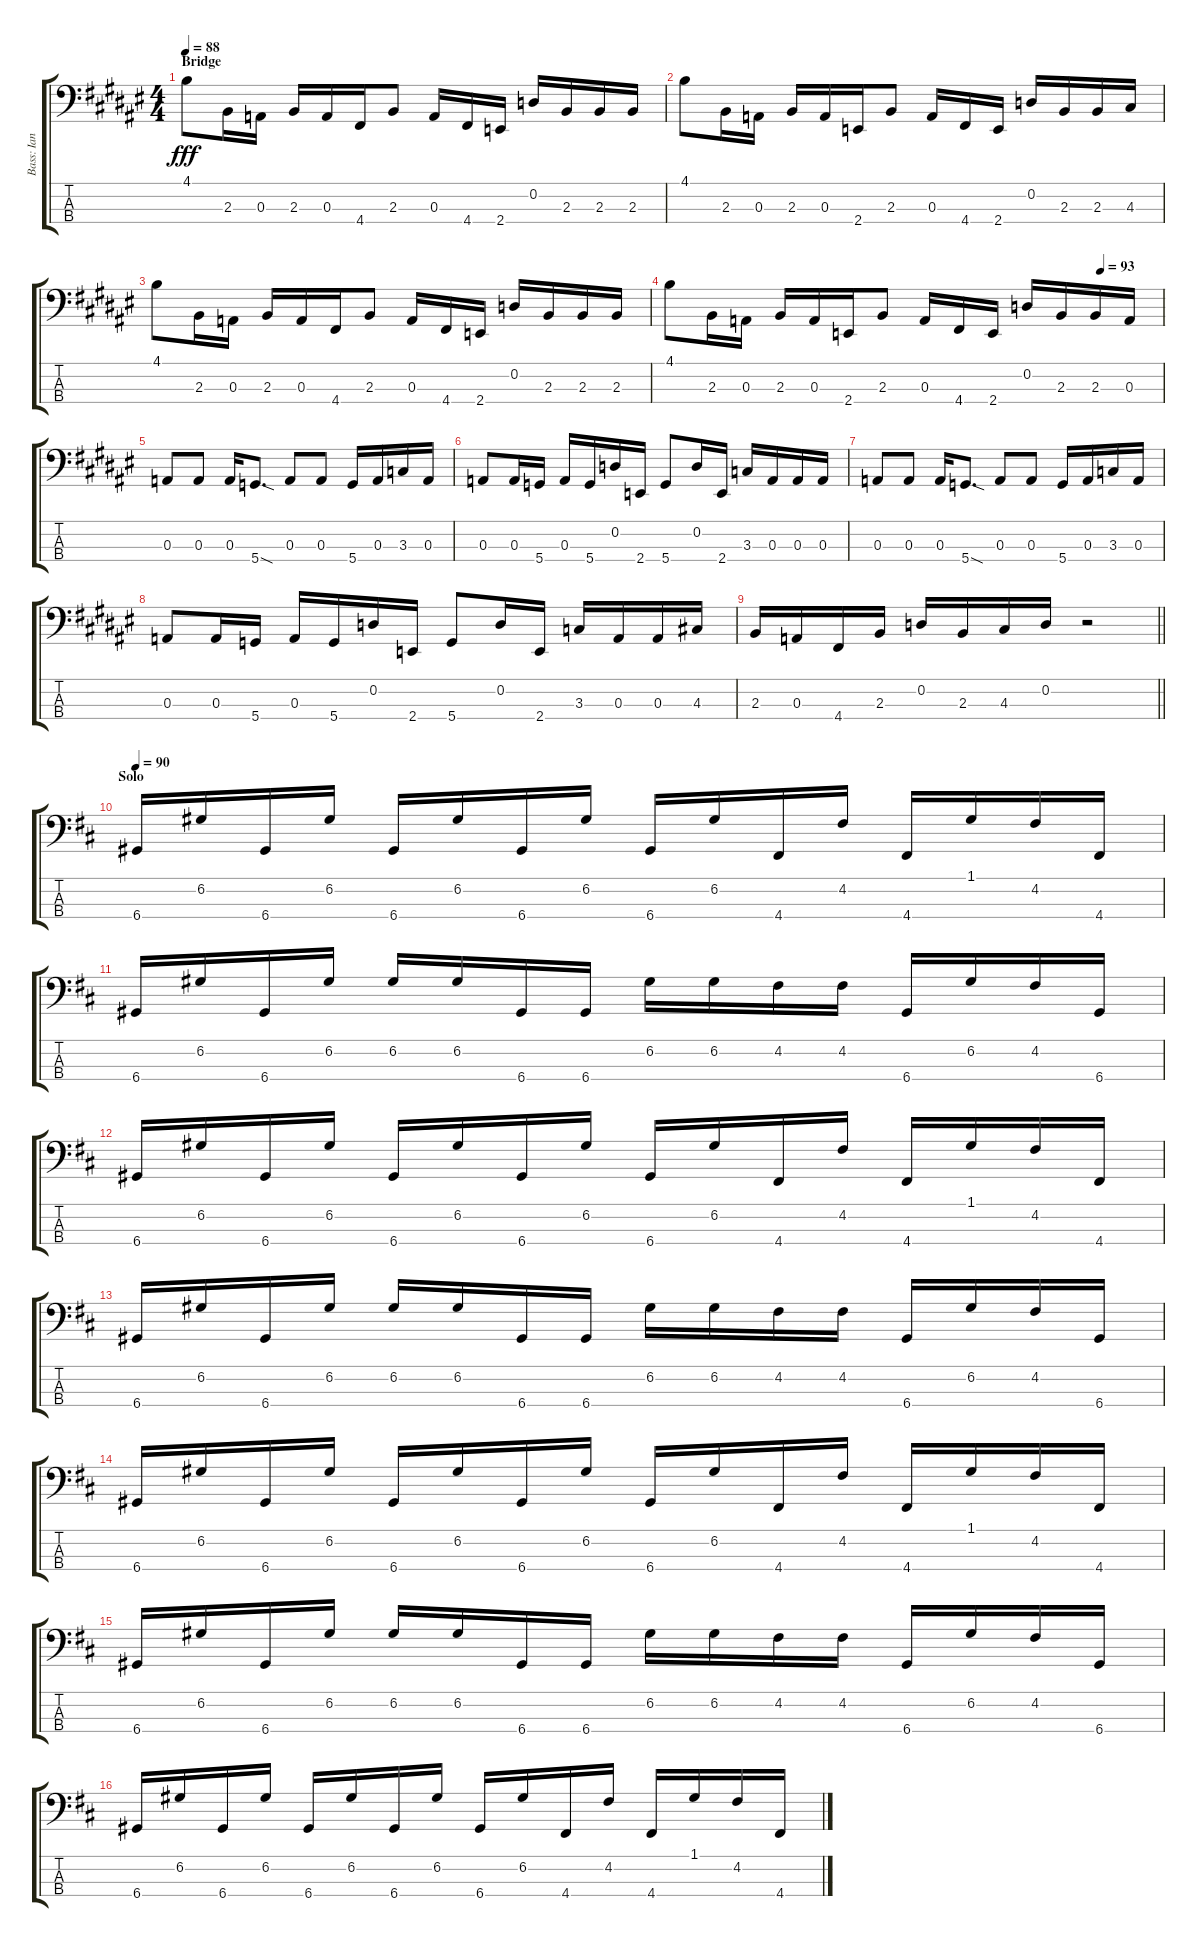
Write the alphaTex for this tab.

\track ("Bass: Ian" "Bass: Ian") {instrument electricbassfinger}
\staff {score tabs}
\tuning (G2 D2 A1 D1) {hide}
\ts (4 4)
\section ("" "Bridge")
\tempo 88
\clef f4
\ks f#
4.1.8{dy fff} 2.3.16 0.3.16 2.3.16 0.3.16 4.4.16 2.3.8 0.3.16 4.4.16 2.4.16 0.2.16 2.3.16 2.3.16 2.3.16 |
4.1.8 2.3.16 0.3.16 2.3.16 0.3.16 2.4.16 2.3.8 0.3.16 4.4.16 2.4.16 0.2.16 2.3.16 2.3.16 4.3.16 |
4.1.8 2.3.16 0.3.16 2.3.16 0.3.16 4.4.16 2.3.8 0.3.16 4.4.16 2.4.16 0.2.16 2.3.16 2.3.16 2.3.16 |
\tempo (93 0.875)
4.1.8 2.3.16 0.3.16 2.3.16 0.3.16 2.4.16 2.3.8 0.3.16 4.4.16 2.4.16 0.2.16 2.3.16 2.3.16 0.3.16 |
0.3.8 0.3.8 0.3.16 5.4{sod}.8{d} 0.3.8 0.3.8 5.4.16 0.3.16 3.3.16 0.3.16 |
0.3.8 0.3.16 5.4.16 0.3.16 5.4.16 0.2.16 2.4.16 5.4.8 0.2.16 2.4.16 3.3.16 0.3.16 0.3.16 0.3.16 |
0.3.8 0.3.8 0.3.16 5.4{sod}.8{d} 0.3.8 0.3.8 5.4.16 0.3.16 3.3.16 0.3.16 |
0.3.8 0.3.16 5.4.16 0.3.16 5.4.16 0.2.16 2.4.16 5.4.8 0.2.16 2.4.16 3.3.16 0.3.16 0.3.16 4.3.16 |
\barLineRight lightlight
2.3.16 0.3.16 4.4.16 2.3.16 0.2.16 2.3.16 4.3.16 0.2.16 r.2 |
\section ("" "Solo")
\tempo 90
\ks d
6.4.16 6.2.16 6.4.16 6.2.16 6.4.16 6.2.16 6.4.16 6.2.16 6.4.16 6.2.16 4.4.16 4.2.16 4.4.16 1.1.16 4.2.16 4.4.16 |
6.4.16 6.2.16 6.4.16 6.2.16 6.2.16 6.2.16 6.4.16 6.4.16 6.2.16 6.2.16 4.2.16 4.2.16 6.4.16 6.2.16 4.2.16 6.4.16 |
6.4.16 6.2.16 6.4.16 6.2.16 6.4.16 6.2.16 6.4.16 6.2.16 6.4.16 6.2.16 4.4.16 4.2.16 4.4.16 1.1.16 4.2.16 4.4.16 |
6.4.16 6.2.16 6.4.16 6.2.16 6.2.16 6.2.16 6.4.16 6.4.16 6.2.16 6.2.16 4.2.16 4.2.16 6.4.16 6.2.16 4.2.16 6.4.16 |
6.4.16 6.2.16 6.4.16 6.2.16 6.4.16 6.2.16 6.4.16 6.2.16 6.4.16 6.2.16 4.4.16 4.2.16 4.4.16 1.1.16 4.2.16 4.4.16 |
6.4.16 6.2.16 6.4.16 6.2.16 6.2.16 6.2.16 6.4.16 6.4.16 6.2.16 6.2.16 4.2.16 4.2.16 6.4.16 6.2.16 4.2.16 6.4.16 |
6.4.16 6.2.16 6.4.16 6.2.16 6.4.16 6.2.16 6.4.16 6.2.16 6.4.16 6.2.16 4.4.16 4.2.16 4.4.16 1.1.16 4.2.16 4.4.16
